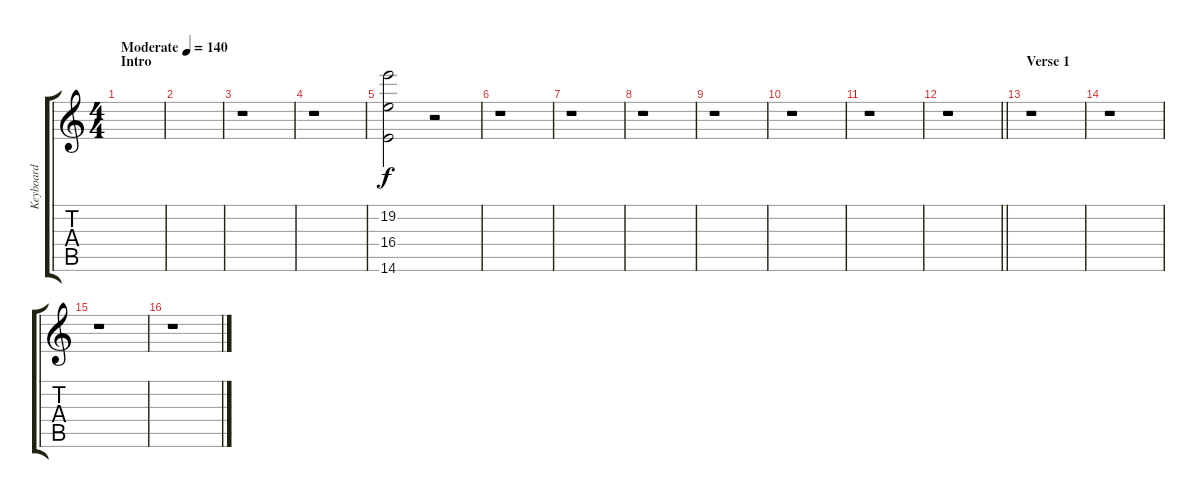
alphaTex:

\track ("Keyboard" "Keyboard") {instrument lead1square}
\staff {score tabs}
\tuning (D5 A4 F4 C4 G3 D3) {hide}
\ts (4 4)
\section ("" "Intro")
\tempo (140 "Moderate")
\clef g2
\ks c
|
|
r.1 |
r.1 |
(19.2 16.4 14.6).2{instrument orchestrahit} r.2 |
r.1{instrument lead1square} |
r.1 |
r.1 |
r.1 |
r.1 |
r.1 |
\barLineRight lightlight
r.1 |
\section ("" "Verse 1")
r.1 |
r.1 |
r.1 |
r.1
